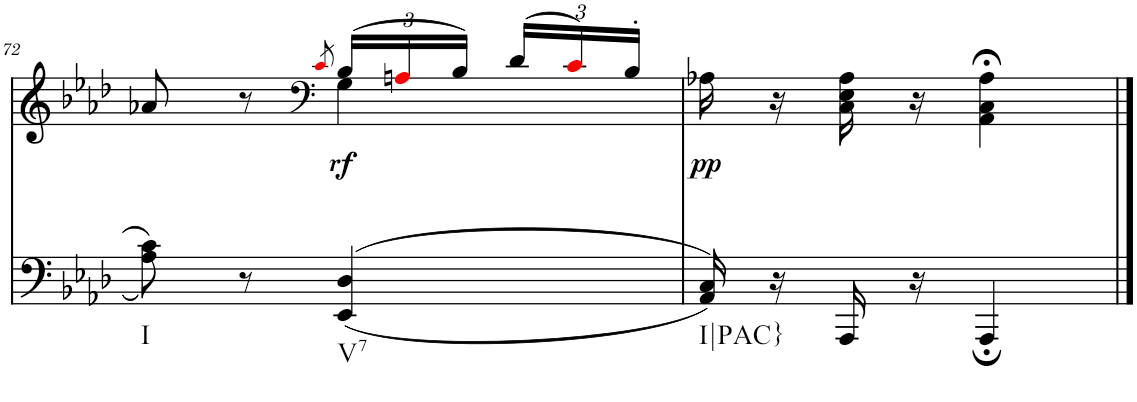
**kern	**kern	**text	**dynam
*part2	*part1	*part1	*part1
*staff2	*staff1	*staff1	*staff1
*I"piano	*I"piano	*	*
*I'Pno	*I'Pno	*	*
!!LO:PB:g=z
*clefF4	*clefG2	*	*
*k[b-e-a-d-]	*k[b-e-a-d-]	*	*
*A-:	*A-:	*	*
*M2/4	*M2/4	*	*
=72	=72	=72	=72
*	*^	*	*
!LO:TX:b:t=I	!	!	!	!
8A-\ 8c\	8a-X/	4ryy	.	.
8r	8r	.	.	.
.	8qci/	.	.	.
*	*clefF4	*	*	*
*	*Xbrackettup	*	*	*
!LO:TX:b:t=V7	!	!	!	!
!	!	!	!	!LO:DY:b
(>(4EE-/ 4D-/	(24B-/LL	4G\	.	rf
.	24Ani/	.	.	.
.	24B-/JJ)	.	.	.
.	(24d-/LL	.	.	.
.	24ci/)	.	.	.
.	24B-'/JJ	.	.	.
*	*v	*v	*	*
=73	=73	=73	=73
!LO:TX:b:t=I|PAC}	!	!	!
!	!	!LO:LY:b	!LO:DY:b
16AA-/ 16C/))	16A-X\	pp	pp
16r	16r	.	.
16AAA-/	16C\ 16E-\ 16A-\	.	.
16r	16r	.	.
4AAA-;/	4AA-\;< 4C\;< 4A-\;<	.	.
==	==	==	==
*-	*-	*-	*-
